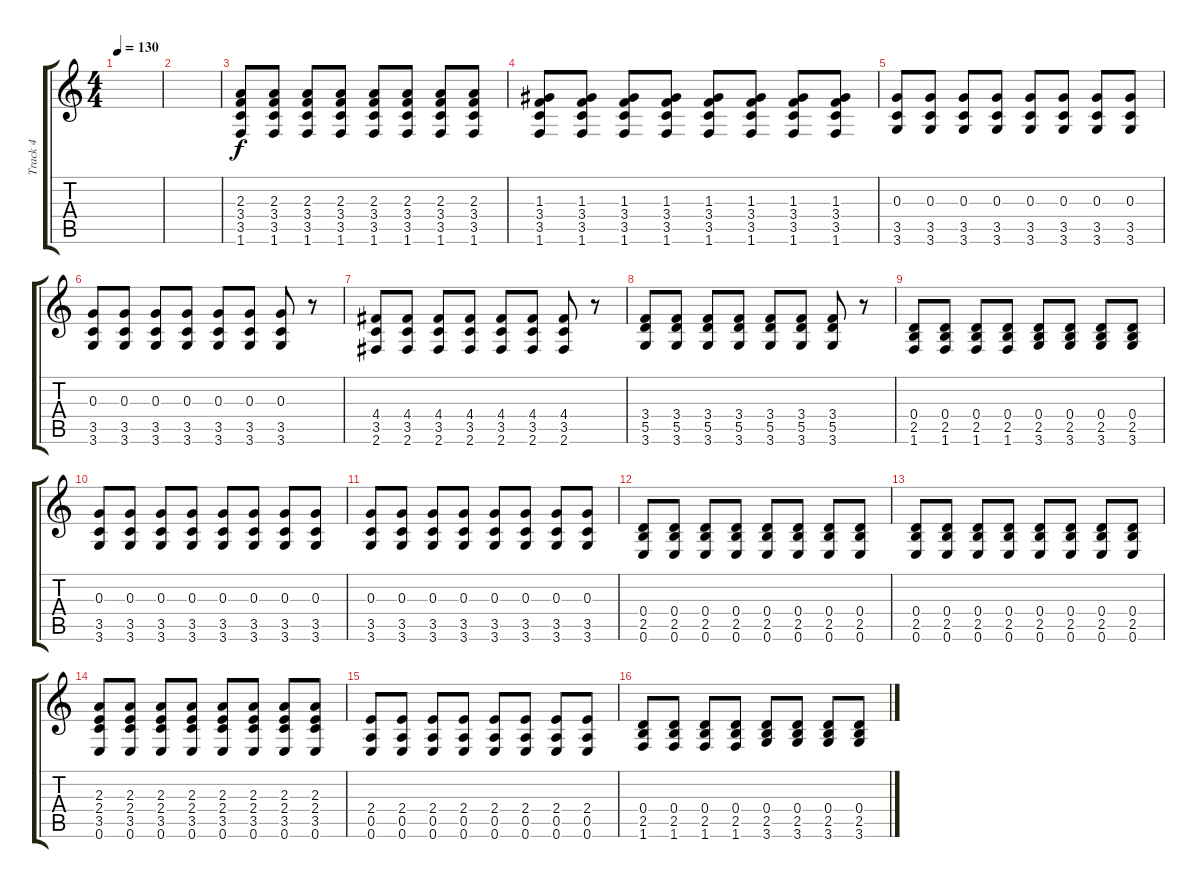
\track ("Track 4" "Track 4") {instrument overdrivenguitar}
\staff {score tabs}
\tuning (E4 B3 G3 D3 A2 E2) {hide}
\ts (4 4)
\tempo 130
\clef g2
\ks c
|
|
(2.3 3.4 3.5 1.6).8 (2.3 3.4 3.5 1.6).8 (2.3 3.4 3.5 1.6).8 (2.3 3.4 3.5 1.6).8 (2.3 3.4 3.5 1.6).8 (2.3 3.4 3.5 1.6).8 (2.3 3.4 3.5 1.6).8 (2.3 3.4 3.5 1.6).8 |
(1.3 3.4 3.5 1.6).8 (1.3 3.4 3.5 1.6).8 (1.3 3.4 3.5 1.6).8 (1.3 3.4 3.5 1.6).8 (1.3 3.4 3.5 1.6).8 (1.3 3.4 3.5 1.6).8 (1.3 3.4 3.5 1.6).8 (1.3 3.4 3.5 1.6).8 |
(0.3 3.5 3.6).8 (0.3 3.5 3.6).8 (0.3 3.5 3.6).8 (0.3 3.5 3.6).8 (0.3 3.5 3.6).8 (0.3 3.5 3.6).8 (0.3 3.5 3.6).8 (0.3 3.5 3.6).8 |
(0.3 3.5 3.6).8 (0.3 3.5 3.6).8 (0.3 3.5 3.6).8 (0.3 3.5 3.6).8 (0.3 3.5 3.6).8 (0.3 3.5 3.6).8 (0.3 3.5 3.6).8 r.8 |
(4.4 3.5 2.6).8 (4.4 3.5 2.6).8 (4.4 3.5 2.6).8 (4.4 3.5 2.6).8 (4.4 3.5 2.6).8 (4.4 3.5 2.6).8 (4.4 3.5 2.6).8 r.8 |
(3.4 5.5 3.6).8 (3.4 5.5 3.6).8 (3.4 5.5 3.6).8 (3.4 5.5 3.6).8 (3.4 5.5 3.6).8 (3.4 5.5 3.6).8 (3.4 5.5 3.6).8 r.8 |
(0.4 2.5 1.6).8 (0.4 2.5 1.6).8 (0.4 2.5 1.6).8 (0.4 2.5 1.6).8 (0.4 2.5 3.6).8 (0.4 2.5 3.6).8 (0.4 2.5 3.6).8 (0.4 2.5 3.6).8 |
(0.3 3.5 3.6).8 (0.3 3.5 3.6).8 (0.3 3.5 3.6).8 (0.3 3.5 3.6).8 (0.3 3.5 3.6).8 (0.3 3.5 3.6).8 (0.3 3.5 3.6).8 (0.3 3.5 3.6).8 |
(0.3 3.5 3.6).8 (0.3 3.5 3.6).8 (0.3 3.5 3.6).8 (0.3 3.5 3.6).8 (0.3 3.5 3.6).8 (0.3 3.5 3.6).8 (0.3 3.5 3.6).8 (0.3 3.5 3.6).8 |
(0.4 2.5 0.6).8 (0.4 2.5 0.6).8 (0.4 2.5 0.6).8 (0.4 2.5 0.6).8 (0.4 2.5 0.6).8 (0.4 2.5 0.6).8 (0.4 2.5 0.6).8 (0.4 2.5 0.6).8 |
(0.4 2.5 0.6).8 (0.4 2.5 0.6).8 (0.4 2.5 0.6).8 (0.4 2.5 0.6).8 (0.4 2.5 0.6).8 (0.4 2.5 0.6).8 (0.4 2.5 0.6).8 (0.4 2.5 0.6).8 |
(2.3 2.4 3.5 0.6).8 (2.3 2.4 3.5 0.6).8 (2.3 2.4 3.5 0.6).8 (2.3 2.4 3.5 0.6).8 (2.3 2.4 3.5 0.6).8 (2.3 2.4 3.5 0.6).8 (2.3 2.4 3.5 0.6).8 (2.3 2.4 3.5 0.6).8 |
(2.4 0.5 0.6).8 (2.4 0.5 0.6).8 (2.4 0.5 0.6).8 (2.4 0.5 0.6).8 (2.4 0.5 0.6).8 (2.4 0.5 0.6).8 (2.4 0.5 0.6).8 (2.4 0.5 0.6).8 |
(0.4 2.5 1.6).8 (0.4 2.5 1.6).8 (0.4 2.5 1.6).8 (0.4 2.5 1.6).8 (0.4 2.5 3.6).8 (0.4 2.5 3.6).8 (0.4 2.5 3.6).8 (0.4 2.5 3.6).8
